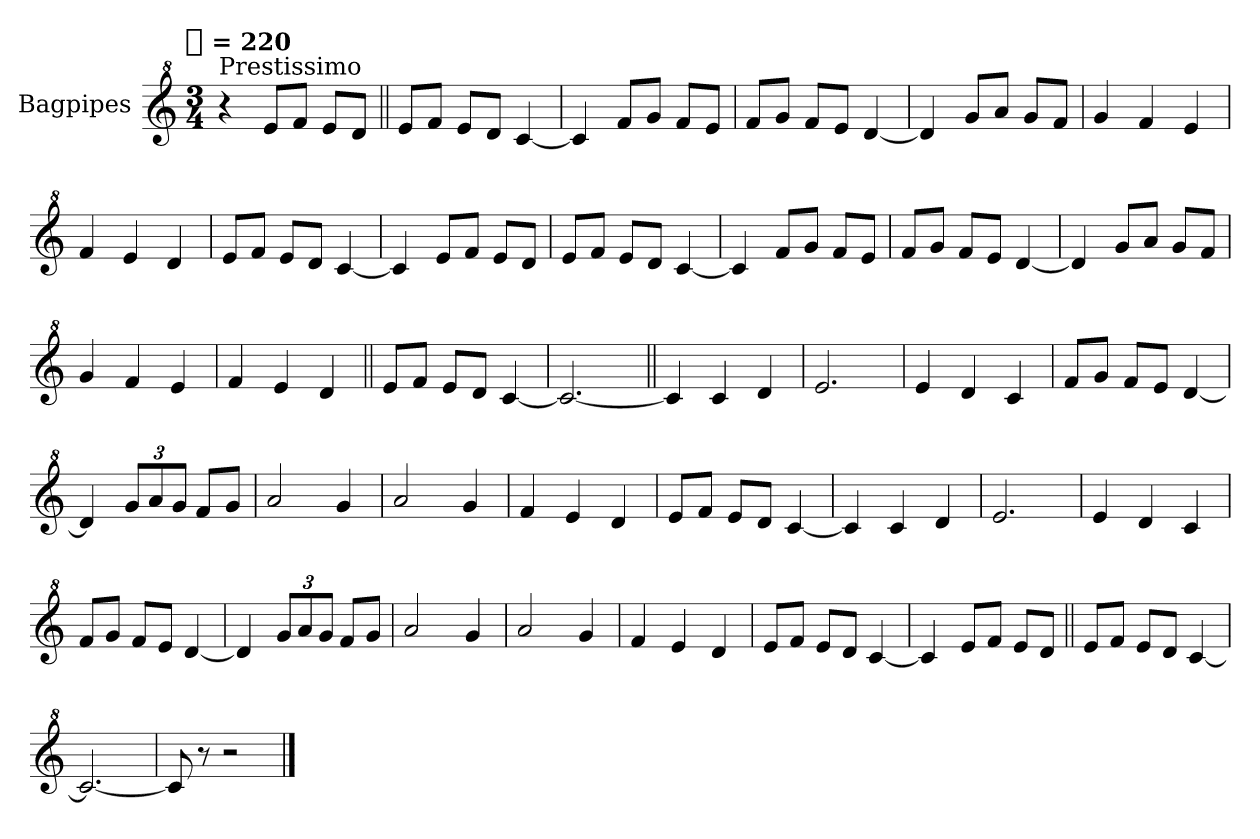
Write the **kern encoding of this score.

**kern
*part1
*staff1
*I"Bagpipes
*I'Bag
*clefG^2
*k[]
!!LO:TX:omd:t=[quarter] = 220
*M3/4
*MM220
=1
!LO:TX:a:t=Prestissimo
4r
8eeL
8ffJ
8eeL
8ddJ
=||
8eeL
8ffJ
8eeL
8ddJ
[4cc
=
4cc]
8ffL
8ggJ
8ffL
8eeJ
=
8ffL
8ggJ
8ffL
8eeJ
[4dd
=
4dd]
8ggL
8aaJ
8ggL
8ffJ
=
4gg
4ff
4ee
=
4ff
4ee
4dd
=
8eeL
8ffJ
8eeL
8ddJ
[4cc
=
4cc]
8eeL
8ffJ
8eeL
8ddJ
=
8eeL
8ffJ
8eeL
8ddJ
[4cc
=
4cc]
8ffL
8ggJ
8ffL
8eeJ
=
8ffL
8ggJ
8ffL
8eeJ
[4dd
=
4dd]
8ggL
8aaJ
8ggL
8ffJ
=
4gg
4ff
4ee
=
4ff
4ee
4dd
=||
8eeL
8ffJ
8eeL
8ddJ
[4cc
=
2.cc_
=||
4cc]
4cc
4dd
=
2.ee
=
4ee
4dd
4cc
=
8ffL
8ggJ
8ffL
8eeJ
[4dd
=
4dd]
12ggL
12aa
12ggJ
8ffL
8ggJ
=
2aa
4gg
=
2aa
4gg
=
4ff
4ee
4dd
=
8eeL
8ffJ
8eeL
8ddJ
[4cc
=
4cc]
4cc
4dd
=
2.ee
=
4ee
4dd
4cc
=
8ffL
8ggJ
8ffL
8eeJ
[4dd
=
4dd]
12ggL
12aa
12ggJ
8ffL
8ggJ
=
2aa
4gg
=
2aa
4gg
=
4ff
4ee
4dd
=
8eeL
8ffJ
8eeL
8ddJ
[4cc
=
4cc]
8eeL
8ffJ
8eeL
8ddJ
=||
8eeL
8ffJ
8eeL
8ddJ
[4cc
=
2.cc_
=
8cc]
8r
2r
==
*-
